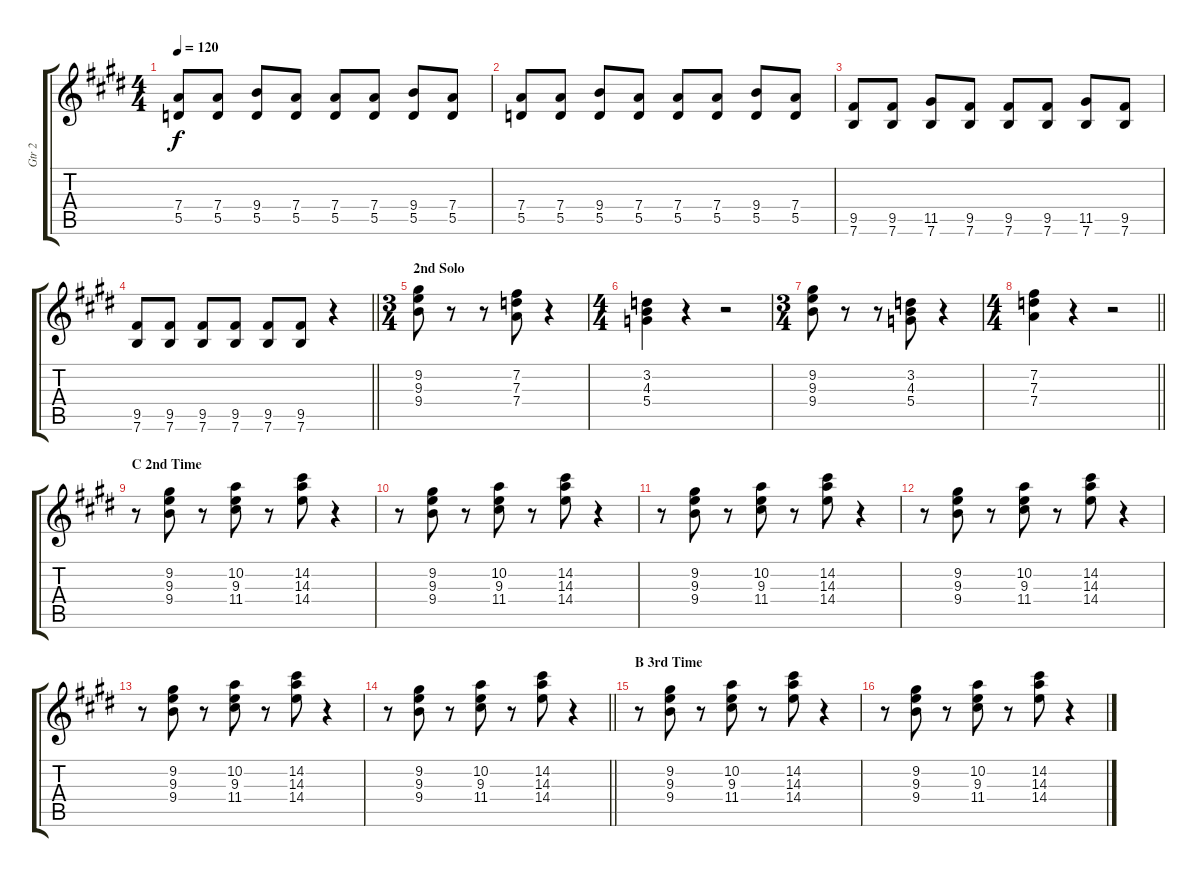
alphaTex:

\track ("Gtr 2" "Gtr 2") {instrument distortionguitar}
\staff {score tabs}
\tuning (E4 B3 G3 D3 A2 E2) {hide}
\ts (4 4)
\tempo 120
\clef g2
\ks e
(7.4 5.5).8{dy f} (7.4 5.5).8 (9.4 5.5).8 (7.4 5.5).8 (7.4 5.5).8 (7.4 5.5).8 (9.4 5.5).8 (7.4 5.5).8 |
(7.4 5.5).8 (7.4 5.5).8 (9.4 5.5).8 (7.4 5.5).8 (7.4 5.5).8 (7.4 5.5).8 (9.4 5.5).8 (7.4 5.5).8 |
(9.5 7.6).8 (9.5 7.6).8 (11.5 7.6).8 (9.5 7.6).8 (9.5 7.6).8 (9.5 7.6).8 (11.5 7.6).8 (9.5 7.6).8 |
\barLineRight lightlight
(9.5 7.6).8 (9.5 7.6).8 (9.5 7.6).8 (9.5 7.6).8 (9.5 7.6).8 (9.5 7.6).8 r.4 |
\ts (3 4)
\section ("" "2nd Solo")
(9.2 9.3 9.4).8 r.8 r.8 (7.2 7.3 7.4).8 r.4 |
\ts (4 4)
(3.2 4.3 5.4).4 r.4 r.2 |
\ts (3 4)
(9.2 9.3 9.4).8 r.8 r.8 (3.2 4.3 5.4).8 r.4 |
\ts (4 4)
\barLineRight lightlight
(7.2 7.3 7.4).4 r.4 r.2 |
\section ("" "C 2nd Time")
r.8 (9.2 9.3 9.4).8 r.8 (10.2 9.3 11.4).8 r.8 (14.2 14.3 14.4).8 r.4 |
r.8 (9.2 9.3 9.4).8 r.8 (10.2 9.3 11.4).8 r.8 (14.2 14.3 14.4).8 r.4 |
r.8 (9.2 9.3 9.4).8 r.8 (10.2 9.3 11.4).8 r.8 (14.2 14.3 14.4).8 r.4 |
r.8 (9.2 9.3 9.4).8 r.8 (10.2 9.3 11.4).8 r.8 (14.2 14.3 14.4).8 r.4 |
r.8 (9.2 9.3 9.4).8 r.8 (10.2 9.3 11.4).8 r.8 (14.2 14.3 14.4).8 r.4 |
\barLineRight lightlight
r.8 (9.2 9.3 9.4).8 r.8 (10.2 9.3 11.4).8 r.8 (14.2 14.3 14.4).8 r.4 |
\section ("" "B 3rd Time")
r.8 (9.2 9.3 9.4).8 r.8 (10.2 9.3 11.4).8 r.8 (14.2 14.3 14.4).8 r.4 |
r.8 (9.2 9.3 9.4).8 r.8 (10.2 9.3 11.4).8 r.8 (14.2 14.3 14.4).8 r.4
